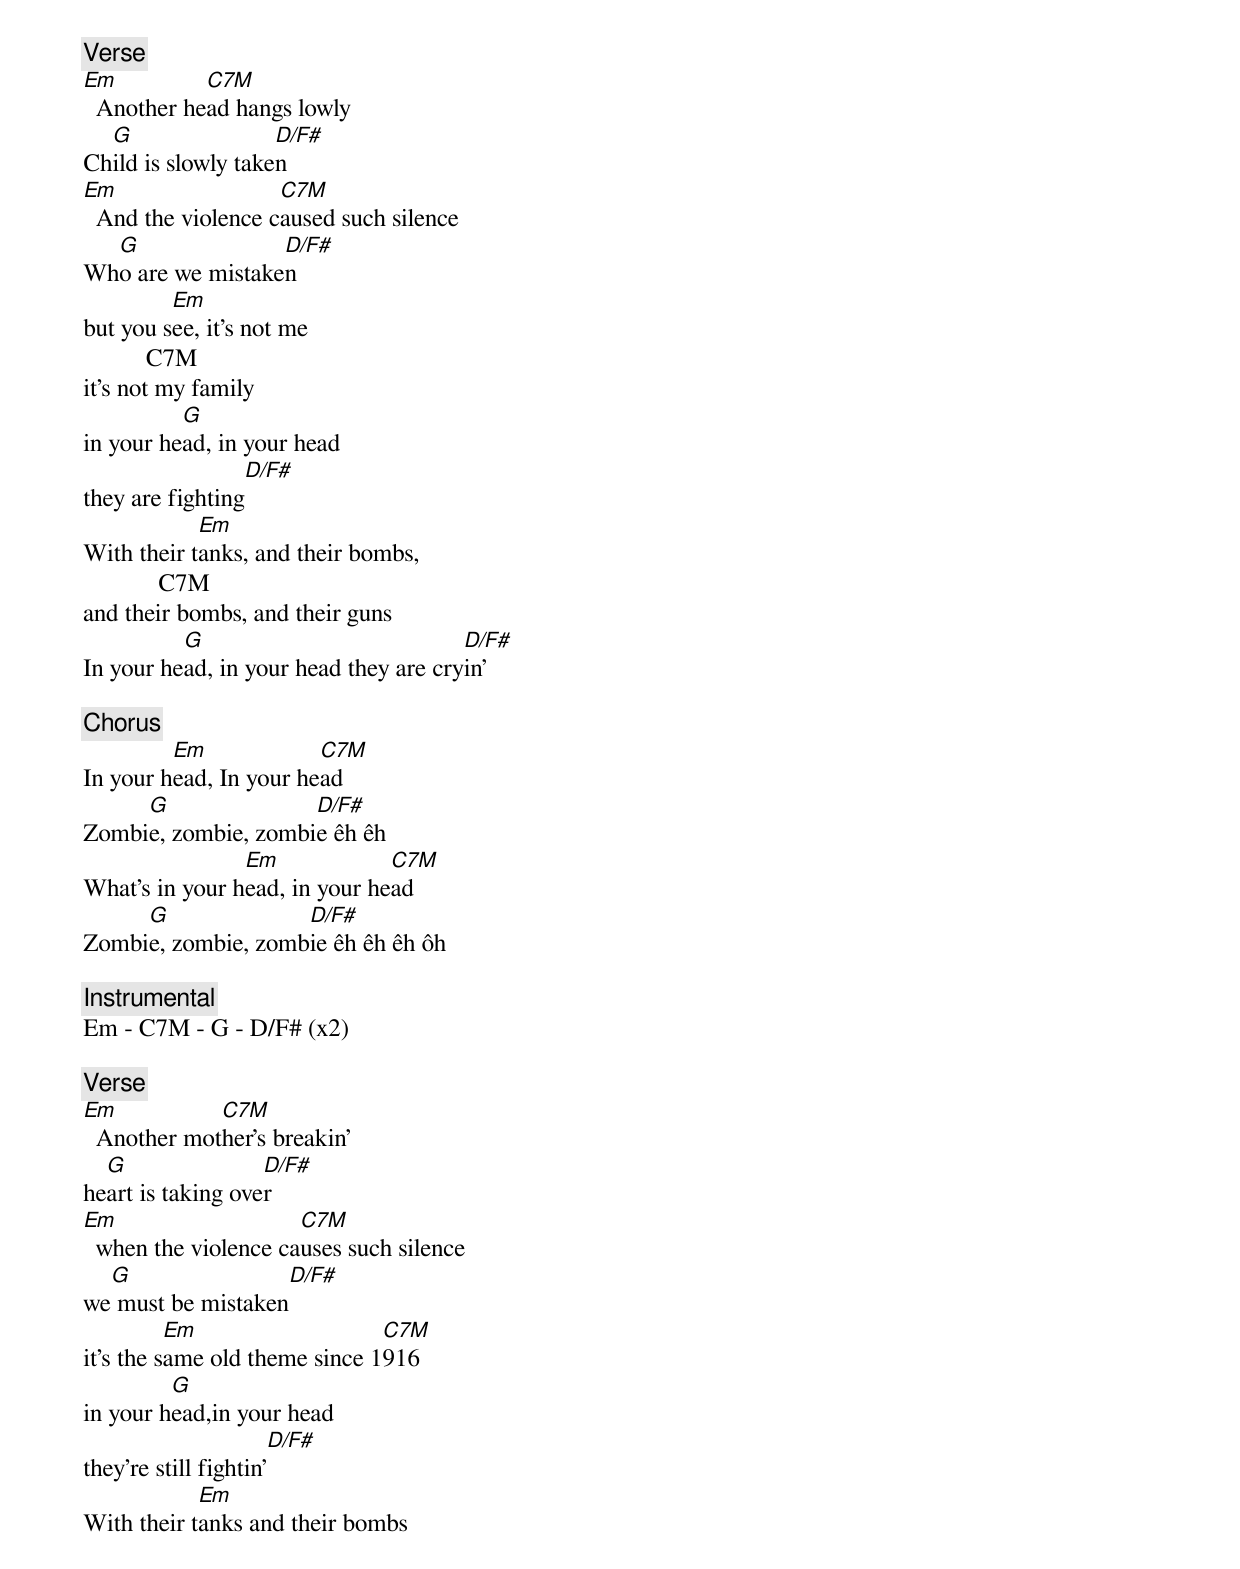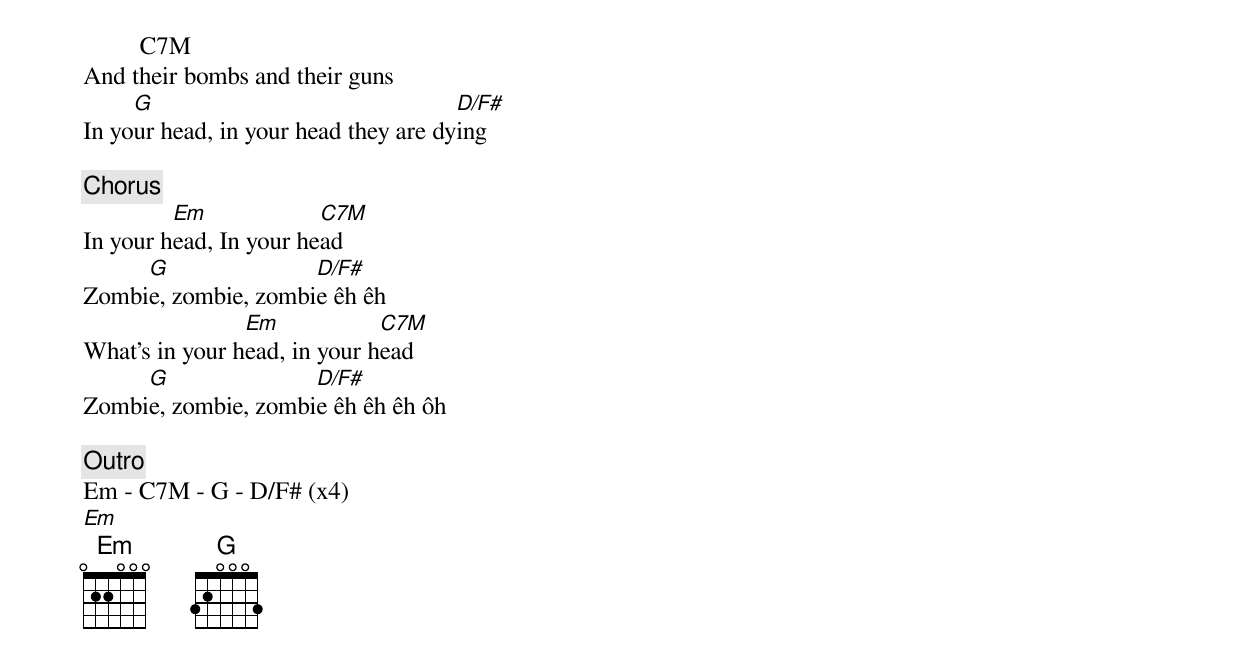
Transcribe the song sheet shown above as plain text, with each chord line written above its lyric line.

[Verse]
Em          C7M
  Another head hangs lowly
  G                 D/F#
Child is slowly taken
Em                  C7M
  And the violence caused such silence
  G               D/F#
Who are we mistaken
         Em
but you see, it's not me
          C7M
it's not my family
          G
in your head, in your head
                 D/F#
they are fighting
            Em
With their tanks, and their bombs,
            C7M
and their bombs, and their guns
          G                            D/F#
In your head, in your head they are cryin'

[Chorus]
         Em             C7M
In your head, In your head
     G               D/F#
Zombie, zombie, zombie êh êh
                Em             C7M
What's in your head, in your head
     G              D/F#
Zombie, zombie, zombie êh êh êh ôh

[Instrumental]
Em - C7M - G - D/F# (x2)

[Verse]
Em           C7M
  Another mother's breakin'
  G                D/F#
heart is taking over
Em                    C7M
  when the violence causes such silence
  G                D/F#
we must be mistaken
          Em                   C7M
it's the same old theme since 1916
         G
in your head,in your head
                      D/F#
they're still fightin'
            Em
With their tanks and their bombs
         C7M
And their bombs and their guns
     G                                D/F#
In your head, in your head they are dying

[Chorus]
         Em             C7M
In your head, In your head
     G               D/F#
Zombie, zombie, zombie êh êh
                Em            C7M
What's in your head, in your head
     G               D/F#
Zombie, zombie, zombie êh êh êh ôh

[Outro]
Em - C7M - G - D/F# (x4)
Em
